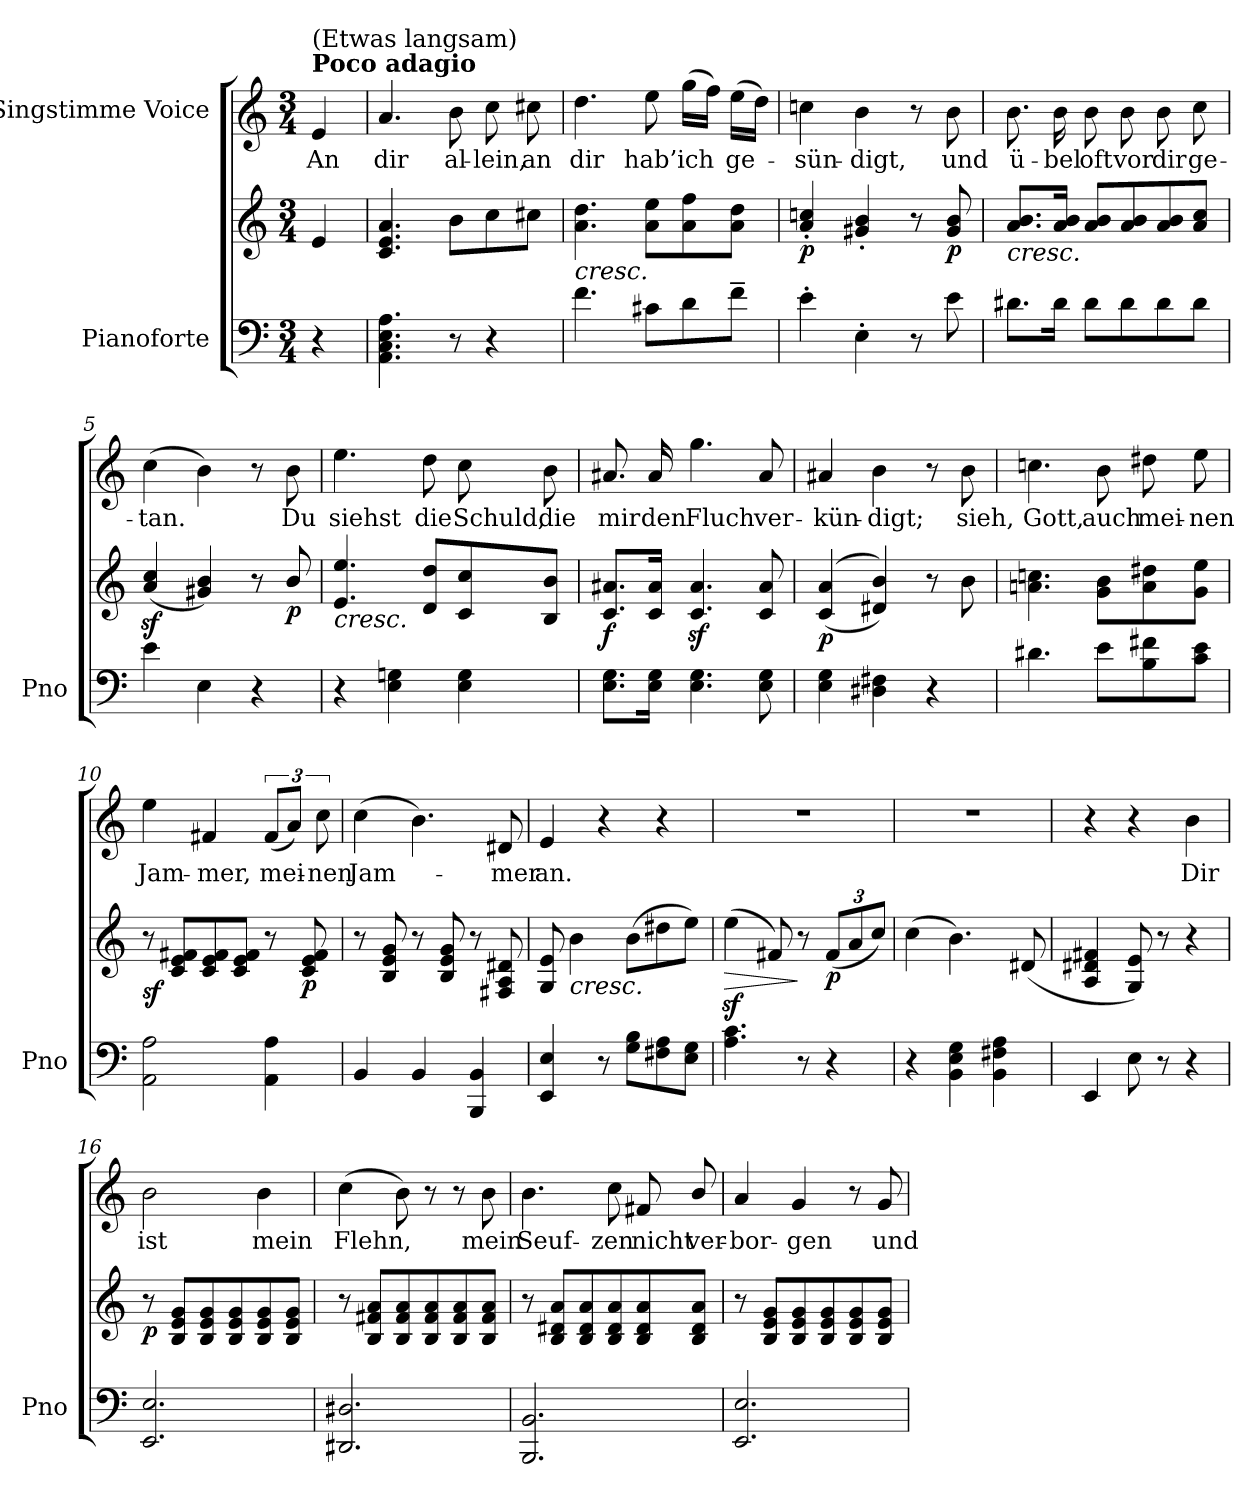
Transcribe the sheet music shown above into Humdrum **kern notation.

**kern	**kern	**dynam	**kern	**text
*part2	*part2	*part2	*part1	*part1
*staff3	*staff2	*staff2/3	*staff1	*staff1
*I"Pianoforte	*	*	*I"Singstimme Voice	*
*I'Pno	*	*	*	*
*clefF4	*clefG2	*	*clefG2	*
*k[]	*k[]	*	*k[]	*
*M3/4	*M3/4	*	*M3/4	*
=	=	=	=	=
!	!	!	!LO:TX:a:B:t=Poco adagio	!
!	!	!	!LO:TX:a:t=(Etwas langsam)	!
4r	4e/	.	4e/	An
=1	=1	=1	=1	=1
4.AA\ 4.C\ 4.E\ 4.A\	4.c/ 4.e/ 4.a/	.	4.a/	dir
8r	8b\L	.	8b\	al-
4r	8cc\	.	8cc\	-lein,
.	8cc#X\J	.	8cc#X\	an
=2	=2	=2	=2	=2
!	!LO:TX:b:i:t=cresc.	!	!	!
4.f\	4.a\ 4.dd\	.	4.dd\	dir
8c#X\L	8a\ 8ee\L	.	8ee\	hab’
8d\	8a\ 8ff\	.	(16gg\LL	ich
.	.	.	16ff\JJ)	.
8f~\J	8a\ 8dd\J	.	(16ee\LL	ge-
.	.	.	16dd\JJ)	.
=3	=3	=3	=3	=3
!	!	!LO:DY:b	!	!
4e'\	4a/' 4ccn/'	p	4ccn\	-sün-
4E'\	4g#X/' 4b/'	.	4b\	-digt,
8r	8r	.	8r	.
!	!	!LO:DY:b	!	!
8e\	8g#/ 8b/	p	8b\	und
=4	=4	=4	=4	=4
!	!LO:TX:b:i:t=cresc.	!	!	!
8.d#X\L	8.a/ 8.b/L	.	8.b\	ü-
16d#\Jk	16a/ 16b/Jk	.	16b\	-bel
8d#\L	8a/ 8b/L	.	8b\	oft
8d#\	8a/ 8b/	.	8b\	vor
8d#\	8a/ 8b/	.	8b\	dir
8d#\J	8a/ 8cc/J	.	8cc\	ge-
=5	=5	=5	=5	=5
4e\	(4a/z< 4cc/z<	.	(4cc\	-tan.
4E\	4g#X/ 4b/)	.	4b\)	.
4r	8r	.	8r	.
!	!	!LO:DY:b	!	!
.	8b/	p	8b\	Du
=6	=6	=6	=6	=6
!	!LO:TX:b:i:t=cresc.	!	!	!
4r	4.e/ 4.ee/	.	4.ee\	siehst
4E\ 4Gn\	.	.	.	.
.	8d/ 8dd/L	.	8dd\	die
4E\ 4G\	8c/ 8cc/	.	8cc\	Schuld,
.	8B/ 8b/J	.	8b\	die
=7	=7	=7	=7	=7
!	!	!LO:DY:b	!	!
8.E\ 8.G\L	8.c/ 8.a#X/L	f	8.a#X/	mir
16E\ 16G\Jk	16c/ 16a#/Jk	.	16a#/	den
4.E\ 4.G\	4.c/z< 4.a#/z<	.	4.gg\	Fluch
8E\ 8G\	8c/ 8a#/	.	8a#/	ver-
=8	=8	=8	=8	=8
!	!	!LO:DY:b	!	!
4E\ 4G\	((4c/ 4a/	p	4a#X/	-kün-
4D#X\ 4F#X\	4d#X/ 4b/))	.	4b\	-digt;
4r	8r	.	8r	.
.	8b\	.	8b\	sieh,
=9	=9	=9	=9	=9
4.d#X\	4.an\ 4.ccn\	.	4.ccn\	Gott,
8e\L	8g\ 8b\L	.	8b\	auch
8B\ 8f#X\	8a\ 8dd#X\	.	8dd#X\	mei-
8c\ 8e\J	8g\ 8ee\J	.	8ee\	-nen
=10	=10	=10	=10	=10
!	!	!LO:DY:b	!	!
2AA\ 2A\	8r	sf	4ee\	Jam-
.	8c/ 8e/ 8f#X/L	.	.	.
.	8c/ 8e/ 8f#/	.	4f#X/	-mer,
.	8c/ 8e/ 8f#/J	.	.	.
4AA\ 4A\	8r	.	(12f#/L	mei-
.	.	.	12a/J)	.
!	!	!LO:DY:b	!	!
.	8c/ 8e/ 8f#/	p	.	.
.	.	.	12cc\	-nen
=11	=11	=11	=11	=11
4BB/	8r	.	(4cc\	Jam-
.	8B/ 8e/ 8g/	.	.	.
4BB/	8r	.	4.b\)	.
.	8B/ 8e/ 8g/	.	.	.
4BBB/ 4BB/	8r	.	.	.
.	8F#X/ 8A/ 8d#X/	.	8d#X/	-mer
=12	=12	=12	=12	=12
4EE/ 4E/	8G/ 8e/	.	4e/	an.
!	!LO:TX:b:i:t=cresc.	!	!	!
.	4b\	.	.	.
8r	.	.	4r	.
8G\ 8B\L	(8b\L	.	.	.
8F#X\ 8A\	8dd#X\	.	4r	.
8E\ 8G\J	8ee\J)	.	.	.
=13	=13	=13	=13	=13
!	!	!LO:HP:b	!	!
4.A\ 4.c\	(4eez<\	>	2.r	.
.	8f#X/)	.	.	.
8r	8r	]	.	.
*	*Xbrackettup	*	*	*
!	!	!LO:DY:b	!	!
4r	(12f#/L	p	.	.
.	12a/	.	.	.
.	12cc/J)	.	.	.
=14	=14	=14	=14	=14
4r	(4cc\	.	2.r	.
4BB\ 4E\ 4G\	4.b\)	.	.	.
4BB\ 4F#X\ 4A\	.	.	.	.
.	(8d#X/	.	.	.
=15	=15	=15	=15	=15
4EE/	4A/ 4d#X/ 4f#X/	.	4r	.
8E\	8G/ 8e/)	.	4r	.
8r	8r	.	.	.
4r	4r	.	4b\	Dir
=16	=16	=16	=16	=16
!	!	!LO:DY:b	!	!
2.EE/ 2.E/	8r	p	2b\	ist
.	8B/ 8e/ 8g/L	.	.	.
.	8B/ 8e/ 8g/	.	.	.
.	8B/ 8e/ 8g/	.	.	.
.	8B/ 8e/ 8g/	.	4b\	mein
.	8B/ 8e/ 8g/J	.	.	.
=17	=17	=17	=17	=17
2.DD#X/ 2.D#X/	8r	.	(4cc\	Flehn,
.	8B/ 8f#X/ 8a/L	.	.	.
.	8B/ 8f#/ 8a/	.	8b\)	.
.	8B/ 8f#/ 8a/	.	8r	.
.	8B/ 8f#/ 8a/	.	8r	.
.	8B/ 8f#/ 8a/J	.	8b\	mein
=18	=18	=18	=18	=18
2.BBB/ 2.BB/	8r	.	4.b\	Seuf-
.	8B/ 8d#X/ 8a/L	.	.	.
.	8B/ 8d#/ 8a/	.	.	.
.	8B/ 8d#/ 8a/	.	8cc\	-zen
.	8B/ 8d#/ 8a/	.	8f#X/	nicht
.	8B/ 8d#/ 8a/J	.	8b/	ver-
=19	=19	=19	=19	=19
2.EE/ 2.E/	8r	.	4a/	-bor-
.	8B/ 8e/ 8g/L	.	.	.
.	8B/ 8e/ 8g/	.	4g/	-gen
.	8B/ 8e/ 8g/	.	.	.
.	8B/ 8e/ 8g/	.	8r	.
.	8B/ 8e/ 8g/J	.	8g/	und
=	=	=	=	=
*-	*-	*-	*-	*-
